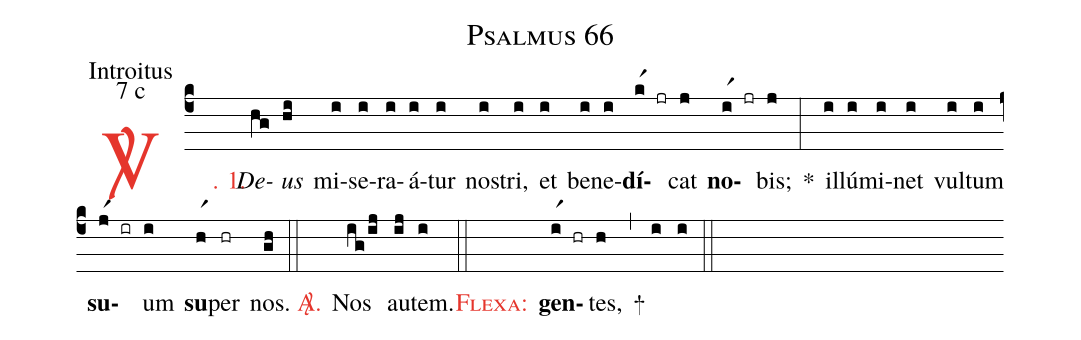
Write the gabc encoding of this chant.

name: Psalmus 66;
office-part: Introitus;
mode: 7;
mode-differentia: c;
%%
(c4)

<c><sp>V/</sp>. 1.</c>() <i>De</i>(hg)<i>us</i>(hi) mi(i)se(i)ra(i)á(i)tur(i) no(i)stri,(i) et(i) be(i)ne(i)<b>dí</b>(kr1 jr)cat(j) <b>no</b>(ir1 jr)bis;(j) *(:) il(i)lú(i)mi(i)net(i) vul(i)tum(i) <b>su</b>(jr1 ir)um(i) <b>su</b>(hr1)per(hr) nos.(gh)

(::)

<nlba><c><sp>A/</sp>.</c>() Nos</nlba>(ig/ij) au(ij)tem.(i)

(::)

<c><sc>Flexa:</sc></c>() <b>gen</b>(ir1 hr)tes,(h) +(,) (i) (i)

(::)
